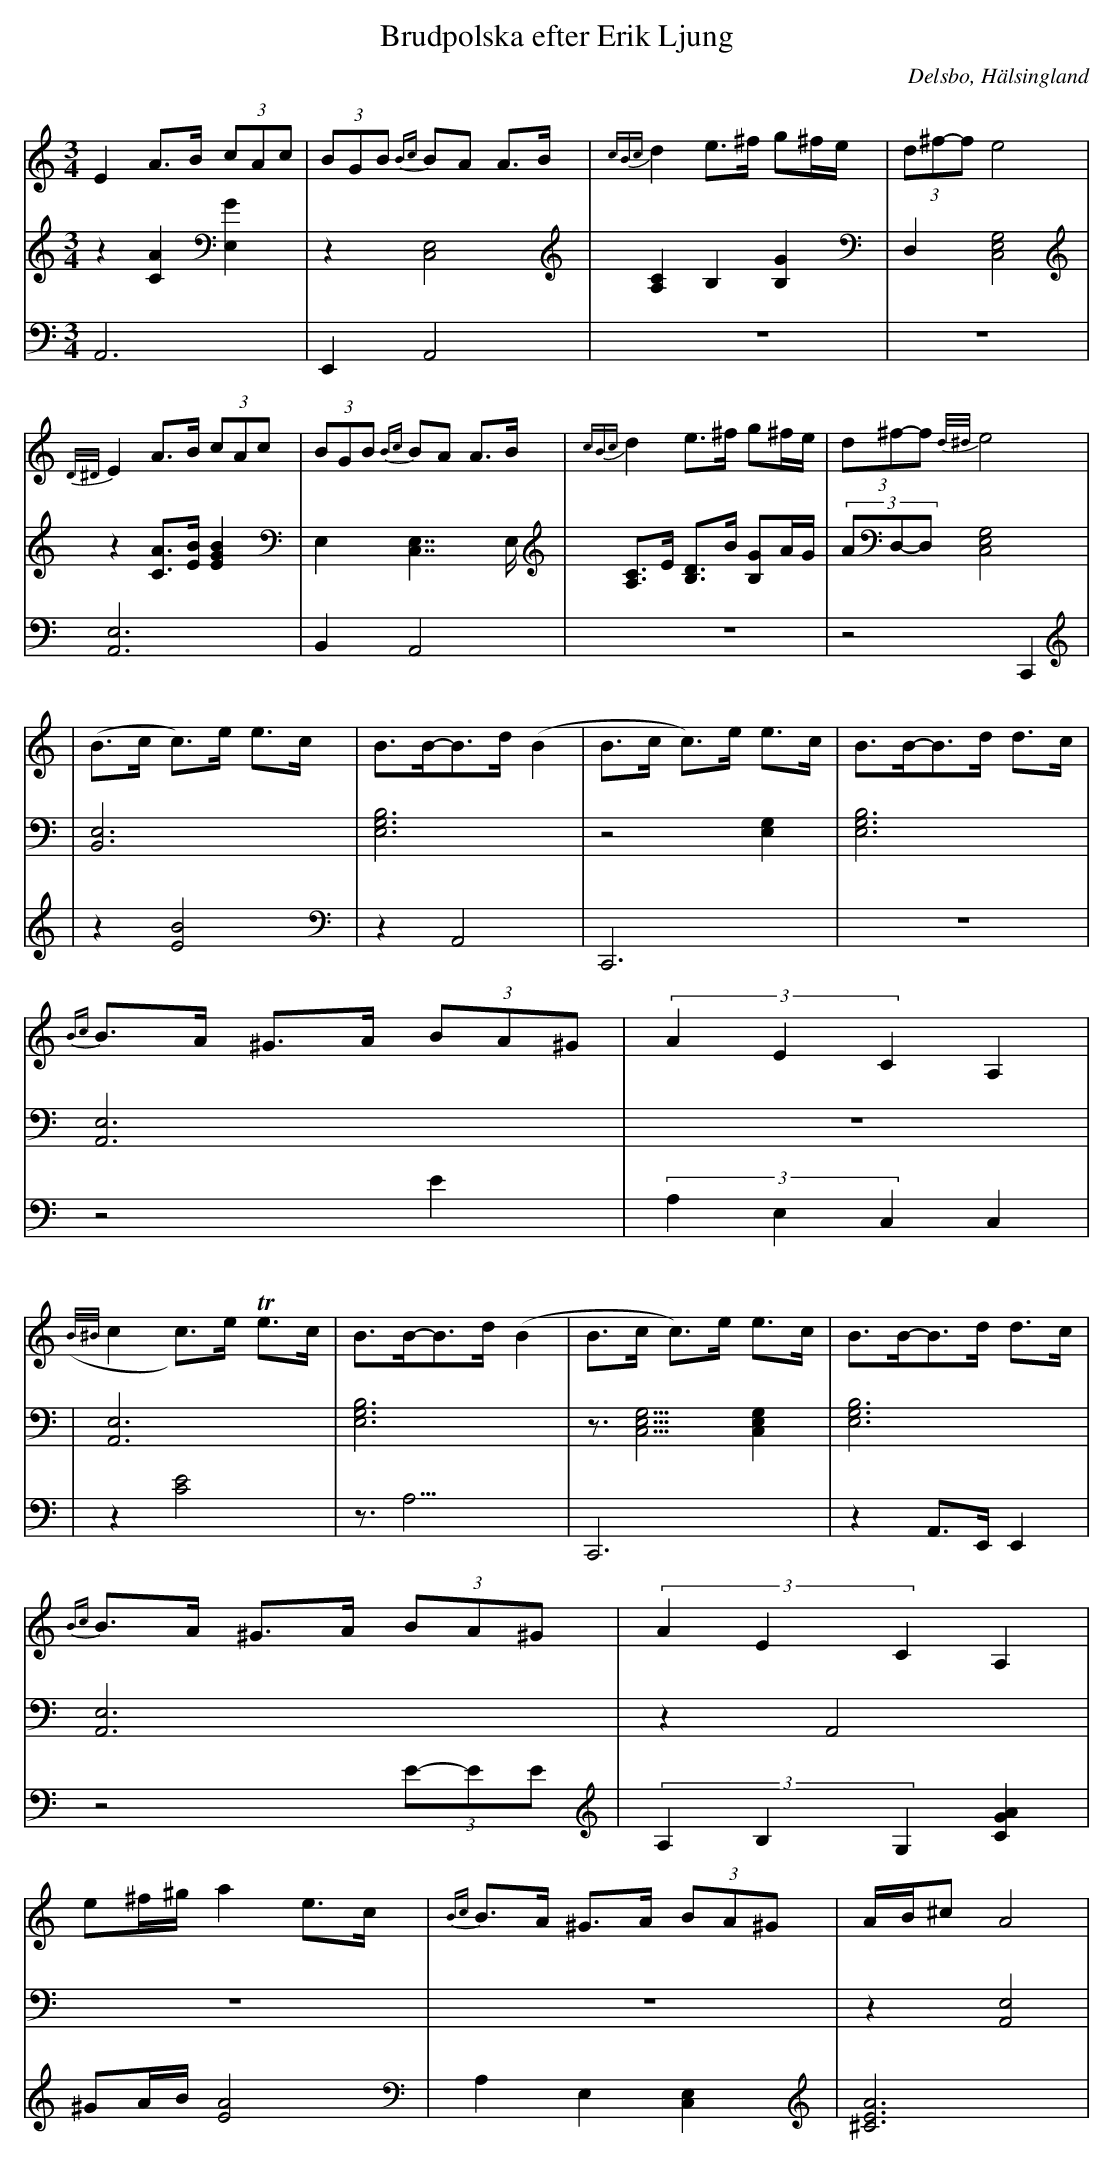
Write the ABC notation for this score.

X:1
T: Brudpolska efter Erik Ljung
Q: 105
O: Delsbo, Hälsingland
M: 3/4
L: 1/8
K: Am
V:1
V:2
V:3 =Merge
V:1
E2 A>B (3cAc| (3BGB {Bc}BA A>B|{cBc}d2 e>^f g^f/e/|(3d^f-f e4 |
{D/^D/}E2 A>B (3cAc| (3BGB {Bc}BA A>B|{cBc}d2 e>^f g^f/e/|(3d^f-f {d/^d/}e4 |
|(B>c c)>e e>c|B>B-B>d (B2|B>c c)>e e>c|B>B-B>d d>c|
{Bc}B>A ^G>A (3BA^G|(3A2E2C2 A,2|
({B/^B/}c2 c)>e Te>c|B>B-B>d (B2|B>c c)>e e>c|B>B-B>d d>c|
{Bc}B>A ^G>A (3BA^G|(3A2E2C2 A,2|
e^f/^g/ a2 e>c|{Bc}B>A ^G>A (3BA^G|A/B/^c A4|
V:2
z2 [A2C2] [E,2G2]|z2 [C,4E,4]|[A,2C2] B,2 [B,2G2]|D,2 [E,4G,4C,4]|
z2 [AC]>[BE] [B2E2G2]|E,2 [C,7/2E,7/2]E,/|[A,C]>E [B,D]>B [B,G]A/G/|(3AD,-D, [E,4G,4C,4]|
|[B,,6E,6]|[E,6G,6B,6]|z4[G,2E,2]|[E,6G,6B,6]|
[A,,6E,6]|z6|
|[A,,6E,6]|[E,6G,6B,6]|z3/2[E,5/2G,5/2C,5/2] [E,2G,2C,2]|[E,6G,6B,6]|
[A,,6E,6]|z2 A,,4|
z6|z6|z2 [A,,4E,4]|
V:3
A,,6|E,,2 A,,4|z6|z6|
[A,,6E,6]|B,,2 A,,4|z6|z4  C,,2|
|z2 [B4E4]|z2 A,,4|C,,6|z6|
z4 E2|(3A,2E,2C,2 [C,2]|
|z2 [C4E4]|z3<A,3|C,,6|z2 A,,>E,, E,,2|
z4 (3E-EE|(3A,2B,2G,2 [G2A2C2]|
^GA/B/ [A4E4]|A,2 E,2 [C,2E,2]|[A6^C6E6]|
